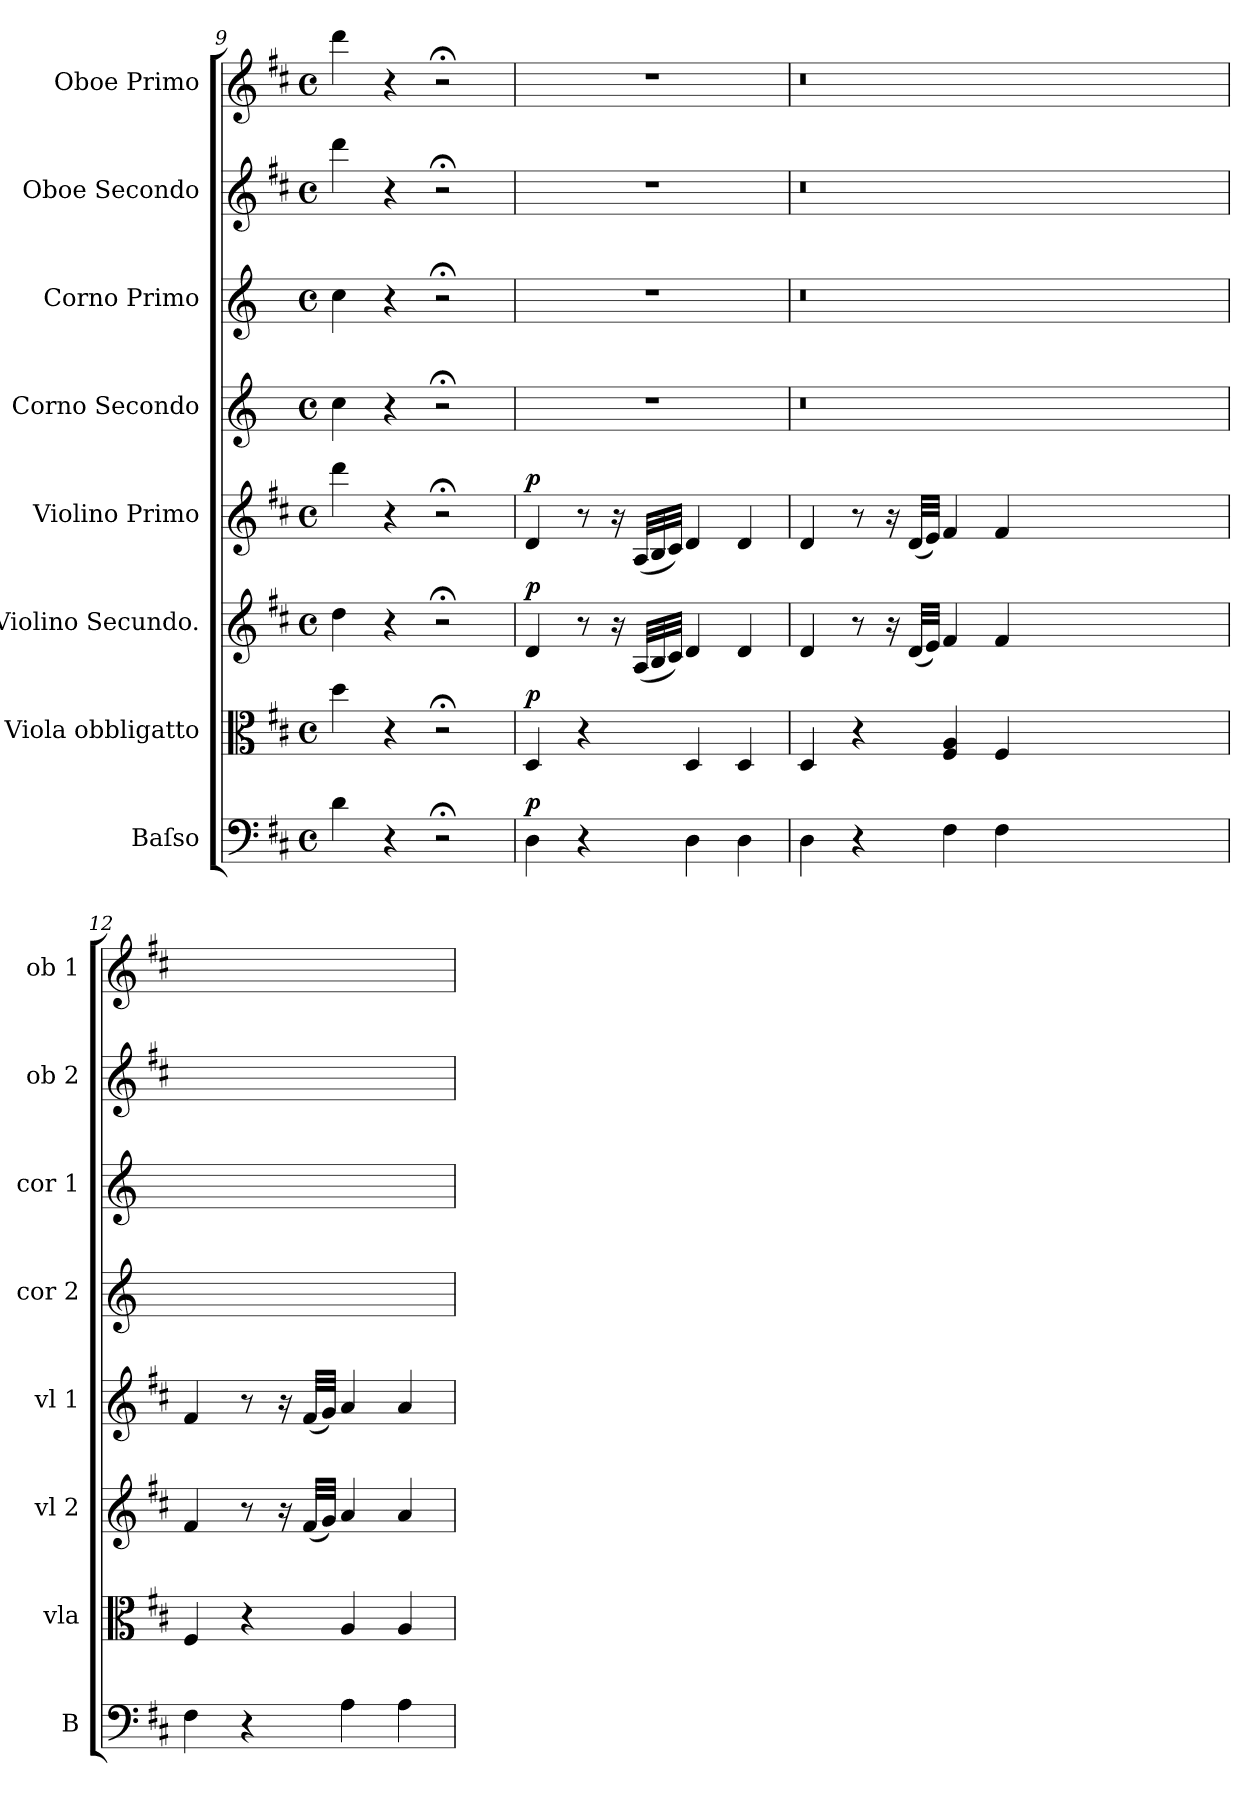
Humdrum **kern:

**kern	**dynam	**kern	**dynam	**kern	**dynam	**kern	**dynam	**kern	**kern	**kern	**kern
*part8	*part8	*part7	*part7	*part6	*part6	*part5	*part5	*part4	*part3	*part2	*part1
*staff8	*staff8	*staff7	*staff7	*staff6	*staff6	*staff5	*staff5	*staff4	*staff3	*staff2	*staff1
*I"Baſso	*	*I"Viola obbligatto	*	*I"Violino Secundo.	*	*I"Violino Primo	*	*I"Corno Secondo	*I"Corno Primo	*I"Oboe Secondo	*I"Oboe Primo
*I'B	*	*I'vla	*	*I'vl 2	*	*I'vl 1	*	*I'cor 2	*I'cor 1	*I'ob 2	*I'ob 1
*clefF4	*	*clefC3	*	*clefG2	*	*clefG2	*	*clefG2	*clefG2	*clefG2	*clefG2
*	*	*	*	*	*	*	*	*ITrd6c10	*ITrd6c10	*	*
*k[f#c#]	*	*k[f#c#]	*	*k[f#c#]	*	*k[f#c#]	*	*k[f#c#]	*k[f#c#]	*k[f#c#]	*k[f#c#]
*M4/4	*	*M4/4	*	*M4/4	*	*M4/4	*	*M4/4	*M4/4	*M4/4	*M4/4
*met(c)	*	*met(c)	*	*met(c)	*	*met(c)	*	*met(c)	*met(c)	*met(c)	*met(c)
=9	=9	=9	=9	=9	=9	=9	=9	=9	=9	=9	=9
4d\	.	4dd\	.	4dd\	.	4ddd\	.	4d\	4d\	4ddd\	4ddd\
4r	.	4r	.	4r	.	4r	.	4r	4r	4r	4r
2r;<	.	2r;<	.	2r;<	.	2r;<	.	2r;<	2r;<	2r;<	2r;<
=10	=10	=10	=10	=10	=10	=10	=10	=10	=10	=10	=10
!	!LO:DY:a	!	!LO:DY:a	!	!LO:DY:a	!	!LO:DY:a	!	!	!	!
4D\	p	4D/	p	4d/	p	4d/	p	1r	1r	1r	1r
4r	.	4r	.	8r	.	8r	.	.	.	.	.
.	.	.	.	16r	.	16r	.	.	.	.	.
*	*	*	*	*Xtuplet	*	*Xtuplet	*	*	*	*	*
.	.	.	.	(48A/LLL	.	(48A/LLL	.	.	.	.	.
.	.	.	.	48B/	.	48B/	.	.	.	.	.
.	.	.	.	48c#/JJJ)	.	48c#/JJJ)	.	.	.	.	.
4D\	.	4D/	.	4d/	.	4d/	.	.	.	.	.
4D\	.	4D/	.	4d/	.	4d/	.	.	.	.	.
=11	=11	=11	=11	=11	=11	=11	=11	=11	=11	=11	=11
4D\	.	4D/	.	4d/	.	4d/	.	0.r	0.r	0.r	0.r
4r	.	4r	.	8r	.	8r	.	.	.	.	.
.	.	.	.	16r	.	16r	.	.	.	.	.
.	.	.	.	(32d/LLL	.	(32d/LLL	.	.	.	.	.
.	.	.	.	32e/JJJ)	.	32e/JJJ)	.	.	.	.	.
4F#\	.	4F#/ 4A/	.	4f#/	.	4f#/	.	.	.	.	.
4F#\	.	4F#/	.	4f#/	.	4f#/	.	.	.	.	.
0ryy	.	0ryy	.	0ryy	.	0ryy	.	.	.	.	.
=12	=12	=12	=12	=12	=12	=12	=12	=12	=12	=12	=12
4F#\	.	4F#/	.	4f#/	.	4f#/	.	1ryy	1ryy	1ryy	1ryy
4r	.	4r	.	8r	.	8r	.	.	.	.	.
.	.	.	.	16r	.	16r	.	.	.	.	.
.	.	.	.	(32f#/LLL	.	(32f#/LLL	.	.	.	.	.
.	.	.	.	32g/JJJ)	.	32g/JJJ)	.	.	.	.	.
4A\	.	4A/	.	4a/	.	4a/	.	.	.	.	.
4A\	.	4A/	.	4a/	.	4a/	.	.	.	.	.
=	=	=	=	=	=	=	=	=	=	=	=
*-	*-	*-	*-	*-	*-	*-	*-	*-	*-	*-	*-
